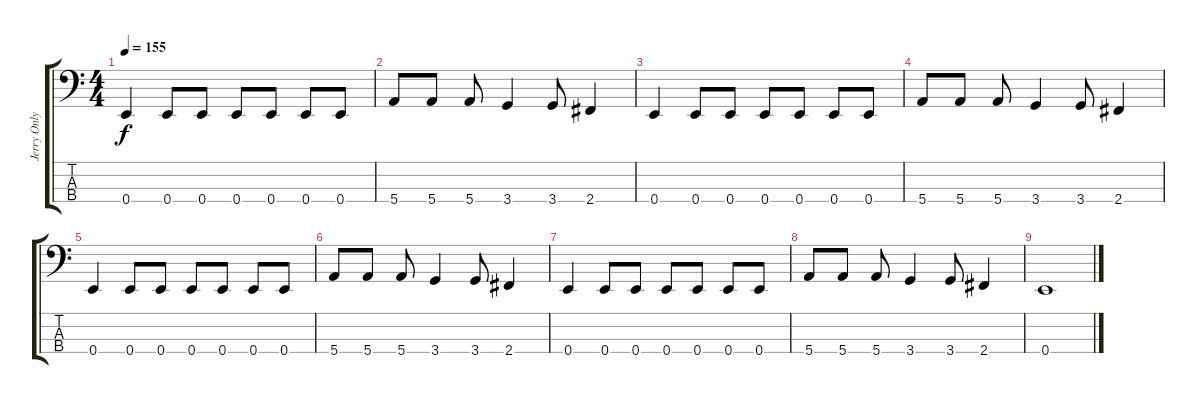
\track ("Jerry Only" "Jerry Only") {instrument electricbasspick}
\staff {score tabs}
\tuning (G2 D2 A1 E1) {hide}
\ts (4 4)
\tempo 155
\clef f4
\ks c
0.4.4{dy f} 0.4.8 0.4.8 0.4.8 0.4.8 0.4.8 0.4.8 |
5.4.8 5.4.8 5.4.8 3.4.4 3.4.8 2.4.4 |
0.4.4 0.4.8 0.4.8 0.4.8 0.4.8 0.4.8 0.4.8 |
5.4.8 5.4.8 5.4.8 3.4.4 3.4.8 2.4.4 |
0.4.4 0.4.8 0.4.8 0.4.8 0.4.8 0.4.8 0.4.8 |
5.4.8 5.4.8 5.4.8 3.4.4 3.4.8 2.4.4 |
0.4.4 0.4.8 0.4.8 0.4.8 0.4.8 0.4.8 0.4.8 |
5.4.8 5.4.8 5.4.8 3.4.4 3.4.8 2.4.4 |
0.4.1
